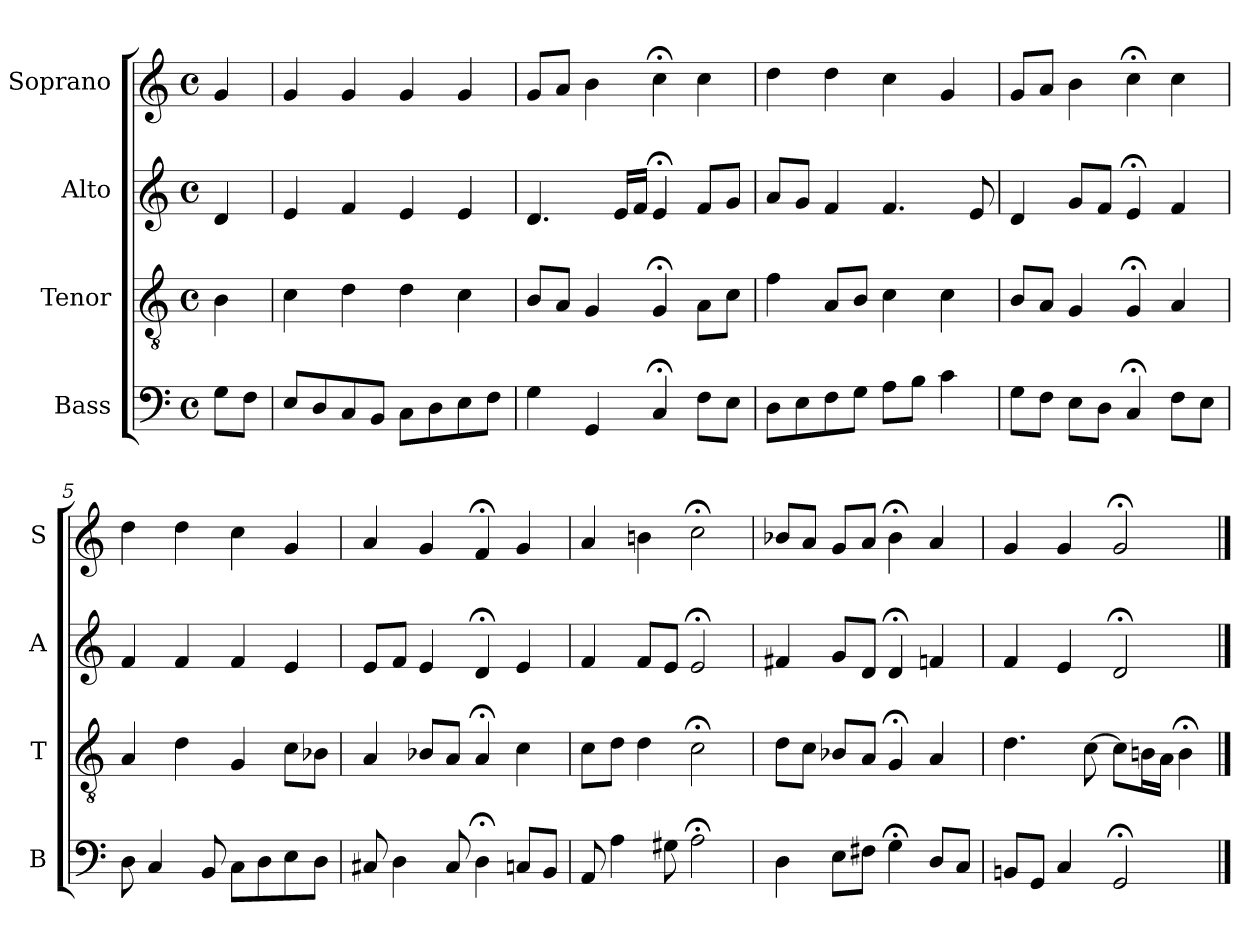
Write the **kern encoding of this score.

**kern	**kern	**kern	**kern
*part4	*part3	*part2	*part1
*staff4	*staff3	*staff2	*staff1
*I"Bass	*I"Tenor	*I"Alto	*I"Soprano
*I'B	*I'T	*I'A	*I'S
*clefF4	*clefGv2	*clefG2	*clefG2
*k[]	*k[]	*k[]	*k[]
*G:mix	*G:mix	*G:mix	*G:mix
*M4/4	*M4/4	*M4/4	*M4/4
*met(c)	*met(c)	*met(c)	*met(c)
*MM100	*MM100	*MM100	*MM100
=	=	=	=
8GL	4B	4d	4g
8FJ	.	.	.
=1	=1	=1	=1
8EL	4c	4e	4g
8D	.	.	.
8C	4d	4f	4g
8BBJ	.	.	.
8CL	4d	4e	4g
8D	.	.	.
8E	4c	4e	4g
8FJ	.	.	.
=2	=2	=2	=2
4G	8BL	4.d	8gL
.	8AJ	.	8aJ
4GG	4G	.	4b
.	.	16eLL	.
.	.	16fJJ	.
4C;<	4G;<	4e;<	4cc;<
8FL	8AL	8fL	4cc
8EJ	8cJ	8gJ	.
=3	=3	=3	=3
8DL	4f	8aL	4dd
8E	.	8gJ	.
8F	8AL	4f	4dd
8GJ	8BJ	.	.
8AL	4c	4.f	4cc
8BJ	.	.	.
4c	4c	.	4g
.	.	8e	.
=4	=4	=4	=4
8GL	8BL	4d	8gL
8FJ	8AJ	.	8aJ
8EL	4G	8gL	4b
8DJ	.	8fJ	.
4C;<	4G;<	4e;<	4cc;<
8FL	4A	4f	4cc
8EJ	.	.	.
=5	=5	=5	=5
8D	4A	4f	4dd
4C	.	.	.
.	4d	4f	4dd
8BB	.	.	.
8CL	4G	4f	4cc
8D	.	.	.
8E	8cL	4e	4g
8DJ	8B-XJ	.	.
=6	=6	=6	=6
8C#X	4A	8eL	4a
4D	.	8fJ	.
.	8B-XL	4e	4g
8C#	8AJ	.	.
4D;<	4A;<	4d;<	4f;<
8CnL	4c	4e	4g
8BBJ	.	.	.
=7	=7	=7	=7
8AA	8cL	4f	4a
4A	8dJ	.	.
.	4d	8fL	4bn
8G#X	.	8eJ	.
2A;<	2c;<	2e;<	2cc;<
=8	=8	=8	=8
4Di	8diL	4f#Xi	8b-XiL
.	8cJ	.	8aJ
8EL	8B-XL	8gL	8gL
8F#XJ	8AJ	8dJ	8aJ
4G;<	4G;<	4d;<	4b-;<
8DL	4A	4fn	4a
8CJ	.	.	.
=9	=9	=9	=9
8BBnL	4.d	4f	4g
8GGJ	.	.	.
4C	.	4e	4g
.	[8c	.	.
2GG;<	8cL]	2d;<	2g;<
.	16BnL	.	.
.	16AJJ	.	.
.	4B;<	.	.
==	==	==	==
*-	*-	*-	*-
